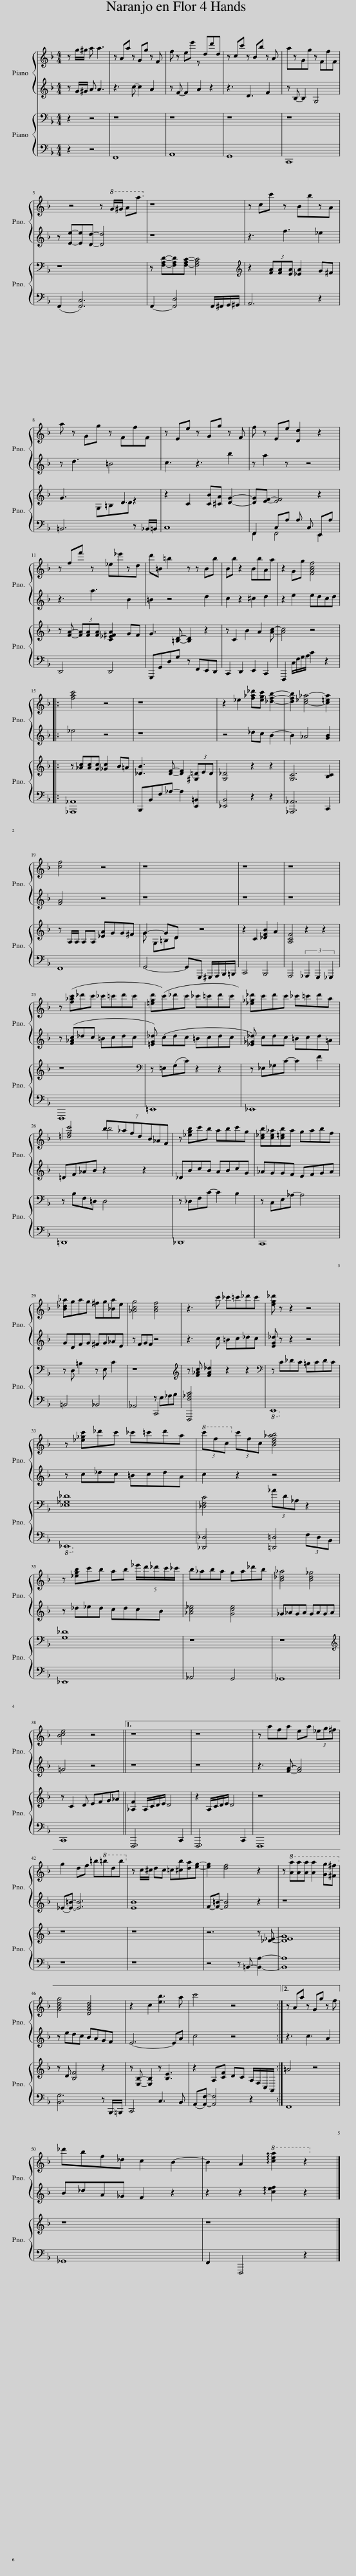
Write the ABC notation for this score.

X:1
%%score { ( 1 3 ) | 2 } { ( 4 6 ) | ( 5 7 ) }
L:1/8
M:4/4
I:linebreak $
K:F
V:1 treble
V:3 treble
V:2 treble
V:4 bass
V:6 bass
V:5 bass
V:7 bass
V:1
 z g/^g/ a a3 | z Aa z Gg z F | x z x6 | z cc' z Bb z A | azGg z FfF |$ %5
 z4 z!8va(! g/^g/ aa'!8va)! | z8 | z cc' z BbzA |$ a z Gg z FfF | z Ee z Gg z F | %10
 f z Ee [Dd]2 z2 |$ z ff' z _e_e'zd | d'=B =b2 z z Bb | Bb z2 BbAa | z2 Gg [FAcf]4 |:$ %15
 [fac']4 z4 | z8 | z2 _e2 [f_a_d'][egc'] [_dfb]2- | [dfb]2 [c-_e_a-]4 [c=ea]2 |$ [cf]4 z4 | %20
 z8 | z8 | z8 |$ z ([f_ac']_d'c' _c'=c'd'c' | [=egd'](c'_d')c') _c'=c'd'c' | %25
 [_e_g_d']c'd'c' _c'=c'd'a |$ [=dfc']4 (7:4:7b_afdB_AF | z [_egb]c'b abc'g | [c_eb][ce_a][c=eb]a gabf |$ [B_d_a]gag ^fg[_Ba]e | %30
 [_Acg]4 [Acf]4 | z3 c' _c'=c'_d'c' | [eg_d'] z z2 z4 |$ z [_e_gc']_d'c' _c'=c'd'a |!8va(! (3c''f'c'!8va)! (3c'fc [Bdf_ab]4 |$ %35
 z [_egb]c'b ab (5:4:5_e'/d'/_d'/c'/_c'/ | b_aba ga_d'b | [B_d_a]4 [Bd_g]4 |$ [Bce]4 z4 ||1 z8 | %40
 z8 | z afa ea (3_eg^f |$ g2 df =b!8va(!=b'd'b'!8va)! | z c/^c/ dc =c[^cb][da][eg]- | [eg]2 [df]4 z2 | %45
 z!8va(! [aa'][aa'][aa'] [aa']2 [gg'][^f^f']!8va)! |$ [GBdg]4 [DGBd]4 | z2 c2 [eb]3 a | c'4 z4 :|2 z Aa z Gg z f ||$ %50
 _d'bf_d c2 B2- | B2 A2!8va(! !arpeggio![c'e'a']2 z2!8va)! |] %52
V:2
 z G/^G/ A A3 | z3 c- c2 A2 | z F- F2 A2 z2 | z3 D3 F2 | z B,- B,2 G,4 |$ %5
 z [Ee]-[Ee][Dd]- [Dd]4 | z8 | z3 f3 _e2 |$ z d3 =B4 | c3 z3 b2 | %10
 z a2 z z4 |$ z3 a3 B2 | =B2 z4 d2 | c2 z2 ^c2 d2 | z2 e2 edcd |:$ %15
 _e4 z4 | z8 | z4 _dc B2- | B2 _A4 [GB]2 |$ [FA]4 z4 | %20
 z8 | z8 | z8 |$ z ([F_Ac]_dc =Bcdc | [=EG_d]) (cdc =Bcdc | %25
 [_E_G_d]) cdc =Bcd=A |$ =DF_AB z2 z2 | _DBcB ABcG | _AGGF EFGA |$ GDFG ^FG_AE | %30
 z FGF z4 | z3 c =Bc_dc | [EG_d] z z2 z4 |$ z c_dc =BcdA | c2 z2 z4 |$ %35
 z _d_ed cdcB | [_Ac_e]4 [Gce]4 | _G_AGA GAGA |$ =G4 z4 ||1 z8 | %40
 z8 | z3 [FA]- [FA]4 |$ (_E[E=B]-) [EB]6 | [EB]8 | F-[F=B]- [FB]4 z2 | %45
 z8 |$ z edc BAGF | E6- EA | c4 z4 :|2 z3 c3 A2 ||$ %50
 B_dA_G F2 z2 | z2 z2 !arpeggio![cef]2 z2 |] %52
V:3
 x6 | x8 | f x ee' z dd'd | x8 | x8 |$ %5
 x5!8va(! x3!8va)! | x8 | x8 |$ x8 | x8 | %10
 x8 |$ x8 | x8 | x8 | x8 |:$ %15
 x8 | x8 | x8 | x8 |$ x8 | %20
 x8 | x8 | x8 |$ x8 | x8 | %25
 x8 |$ x4 b4 | x8 | x8 |$ x8 | %30
 x8 | x8 | x8 |$ x8 |!8va(! x2!8va)! x6 |$ %35
 x8 | x8 | x8 |$ x8 ||1 x8 | %40
 x8 | x8 |$ x5!8va(! x3!8va)! | x8 | x8 | %45
 x!8va(! x7!8va)! |$ x8 | x8 | x8 :|2 x8 ||$ %50
 x8 | x4!8va(! x4!8va)! |] %52
V:4
 z2 z4 | z8 | z8 | z8 | z8 |$ %5
 z8 | z [F,A,D]-[F,A,D][F,A,C]- [F,A,C]4 |[K:treble] z2 (3[FA][FA][EA] [_EA]2 G^F |$ G3 x2 D3 | z2 C2 [CB][^CA] [DG]2- | %10
 [DG][EF]- [EF]4 z2 |$ z [FA]- (3[FA][FA][FA] [C_E^FA]2 GF | G3 [=B,D]- [B,D]2 z2 | z C2 B2 A2 [Ac]- | [Ac]4 z4 |:$ %15
 z [_Ac][Ac][Gc] [_Gc]2 B=A | [_DB]3 [DF]- [DF]2 (3[^G,=D]ED | [G,_D]4 z2 z2 | [G,C]6 [B,C]2 |$ z A,/A,/ A,A, [_EA]GG^F | %20
 G2- GD z4 | z2 C2 [_DFB]2 A2 | [A,CF]4 z2 z2 |$ z8 |[K:bass] z =E,(G,C) z2 z2 | %25
 z _E,_G,C- C2 F2 |$ z B,F,=D, D,4 | z _D,F,C- C2 B,2 | z C,E,_A,- A,4 |$ z D, =B,2 z E, C2 | %30
 z8 |[K:treble] z [F_Ac] [FA_d]2 z2 z2 |[K:bass] z C_DC =B,CDC |$ [_E,_G,_D]8 | [_D,F,C]4 (3_AD_A, z2 |$ %35
 [G,_D]8 | z8 | z8 |$[K:treble] z C2 D EFG_A ||1 [_A,F]2 A,/C/D/E/ D4 | %40
 z2 A,/C/D/E/ D4 | z8 |$ z8 | z8 | z6 z [_D_E]- | %45
 [DEG]8 |$ z D [B,F]4 z2 | z [E,B,]- [E,B,]2 z [B,E]3 | z2 A,[CF] DC A,/F,/C,/A,,/ :|2 =A4 z4 ||$ %50
 z8 | z8 |] %52
V:5
 z2 z4 | F,,8 | A,,8 | G,,8 | C,,8 |$ %5
 (F,,2 [F,,C,]6) | F,,2- [F,,D,]4 F,,/^F,,/G,,/^G,,/ | A,,6 z2 |$ =B,,6 z _B,,/=B,,/ | C,8 | %10
 F,,2 C,A, A, C, E,,A, |$ D,,4 D,,4 | G,,,G,,D,G, z F,,E,,D,, | C,,2 D,,2 E,,2 C,,2 | F,,,2 C,/F,/G,/A,/ C2 z2 |:$ %15
 [_A,,,_A,,]8 | B,,,B,,F,_A,- A,2 [E,,=B,,]2 | [_E,,B,,]4 z2 z2 | [_A,,,_A,,]6 C,,2 |$ F,,8 | %20
 G,,4- G,,G,,, ^G,,,/A,,,/B,,,/=B,,,/ | C,,4 B,,,4 | A,,,4 (3_A,,,2 G,,,2 _G,,,2 |$ F,,,8 | =E,,8 | %25
 _E,,8 |$ =D,,8 | _D,,8 | C,,8 |$ =B,,4 _B,,4 | %30
 _A,,4 C,,4 | [F,,,F,_A,C]4 x4 |!8vb(! E,,,8!8vb)! |$!8vb(! _E,,,8!8vb)! | [_D,,_D,]4 [=D,,=D,]4 |$ %35
 _E,,8 | _A,,4 G,,4 | _G,,8 |$ C,,8 ||1 F,,,6 C,,2 | %40
 F,,,6 C,,2 | F,,,8 |$ z8 | z8 | z4 z =B,,- [B,,A,]2- | %45
 [B,,A,]8 |$ [B,,G,]6 z B,,,/=B,,,/ | C,,4 C,3 B,, | (A,,[A,,F,]-) [A,,F,]4 z2 :|2 F,,8 ||$ %50
 _G,,8 | F,,2 F,,,4 z2 |] %52
V:6
 x6 | x8 | x8 | x8 | x8 |$ %5
 x8 | x8 |[K:treble] x8 |$ x3 G,=B,D z2 | x8 | %10
 x8 |$ x8 | x8 | x8 | x8 |:$ %15
 x8 | x8 | x8 | x8 |$ x8 | %20
 G G,=B,D x/ x7/2 | x8 | x8 |$ x8 |[K:bass] x8 | %25
 x8 |$ x8 | x8 | x8 |$ x8 | %30
 x8 |[K:treble] x8 |[K:bass] x8 |$ x8 | x8 |$ %35
 x8 | x8 | x8 |$[K:treble] x8 ||1 x8 | %40
 x8 | x8 |$ x8 | x8 | x8 | %45
 x8 |$ x8 | x8 | x8 :|2 x8 ||$ %50
 x8 | x8 |] %52
V:7
 x6 | x8 | x8 | x8 | x8 |$ %5
 x8 | x8 | x8 |$ x8 | x8 | %10
 F,,2 F,,4 E,,2 |$ x8 | x8 | x8 | x8 |:$ %15
 x8 | x8 | x8 | x8 |$ x8 | %20
 x8 | x8 | x8 |$ x8 | x8 | %25
 x8 |$ x8 | x8 | x8 |$ x8 | %30
 x4 z G,_A,B, | x8 |!8vb(! x8!8vb)! |$!8vb(! x8!8vb)! | x4 x2 (3F,D,B,, |$ %35
 x8 | x8 | x8 |$ x8 ||1 x8 | %40
 x8 | x8 |$ x8 | x8 | x8 | %45
 x8 |$ x8 | x8 | x8 :|2 x8 ||$ %50
 x8 | x8 |] %52
